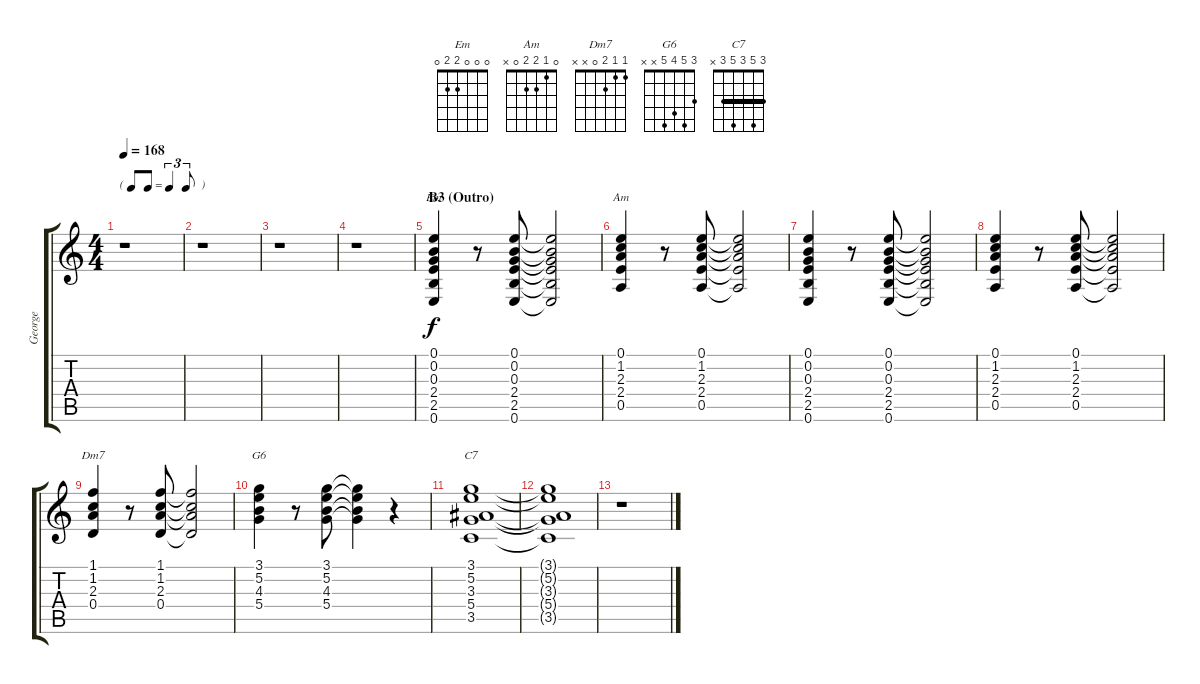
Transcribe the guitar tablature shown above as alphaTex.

\track ("George" "George") {instrument electricguitarjazz}
\staff {score tabs}
\tuning (E4 B3 G3 D3 A2 E2) {hide}
\chord ("Em" 0 0 0 2 2 0)
\chord ("Am" 0 1 2 2 0 x)
\chord ("Dm7" 1 1 2 0 x x)
\chord ("G6" 3 5 4 5 x x)
\chord ("C7" 3 5 3 5 3 x) {barre 3}
\ts (4 4)
\tf triplet8th
\tempo 168
\clef g2
\ks c
r.1{dy f} |
r.1 |
r.1 |
\section ("" "")
r.1 |
\section ("" "B3 (Outro)")
(0.1 0.2 0.3 2.4 2.5 0.6).4{ch "Em"} r.8 (0.1 0.2 0.3 2.4 2.5 0.6).8 (0.1{t} 0.2{t} 0.3{t} 2.4{t} 2.5{t} 0.6{t}).2 |
(0.1 1.2 2.3 2.4 0.5).4{ch "Am"} r.8 (0.1 1.2 2.3 2.4 0.5).8 (0.1{t} 1.2{t} 2.3{t} 2.4{t} 0.5{t}).2 |
(0.1 0.2 0.3 2.4 2.5 0.6).4 r.8 (0.1 0.2 0.3 2.4 2.5 0.6).8 (0.1{t} 0.2{t} 0.3{t} 2.4{t} 2.5{t} 0.6{t}).2 |
(0.1 1.2 2.3 2.4 0.5).4 r.8 (0.1 1.2 2.3 2.4 0.5).8 (0.1{t} 1.2{t} 2.3{t} 2.4{t} 0.5{t}).2 |
(1.1 1.2 2.3 0.4).4{ch "Dm7"} r.8 (1.1 1.2 2.3 0.4).8 (1.1{t} 1.2{t} 2.3{t} 0.4{t}).2 |
(3.1 5.2 4.3 5.4).4{ch "G6"} r.8 (3.1 5.2 4.3 5.4).8 (3.1{t} 5.2{t} 4.3{t} 5.4{t}).4 r.4 |
(3.1 5.2 3.3 5.4 3.5).1{ch "C7"} |
(3.1{t} 5.2{t} 3.3{t} 5.4{t} 3.5{t}).1 |
r.1
